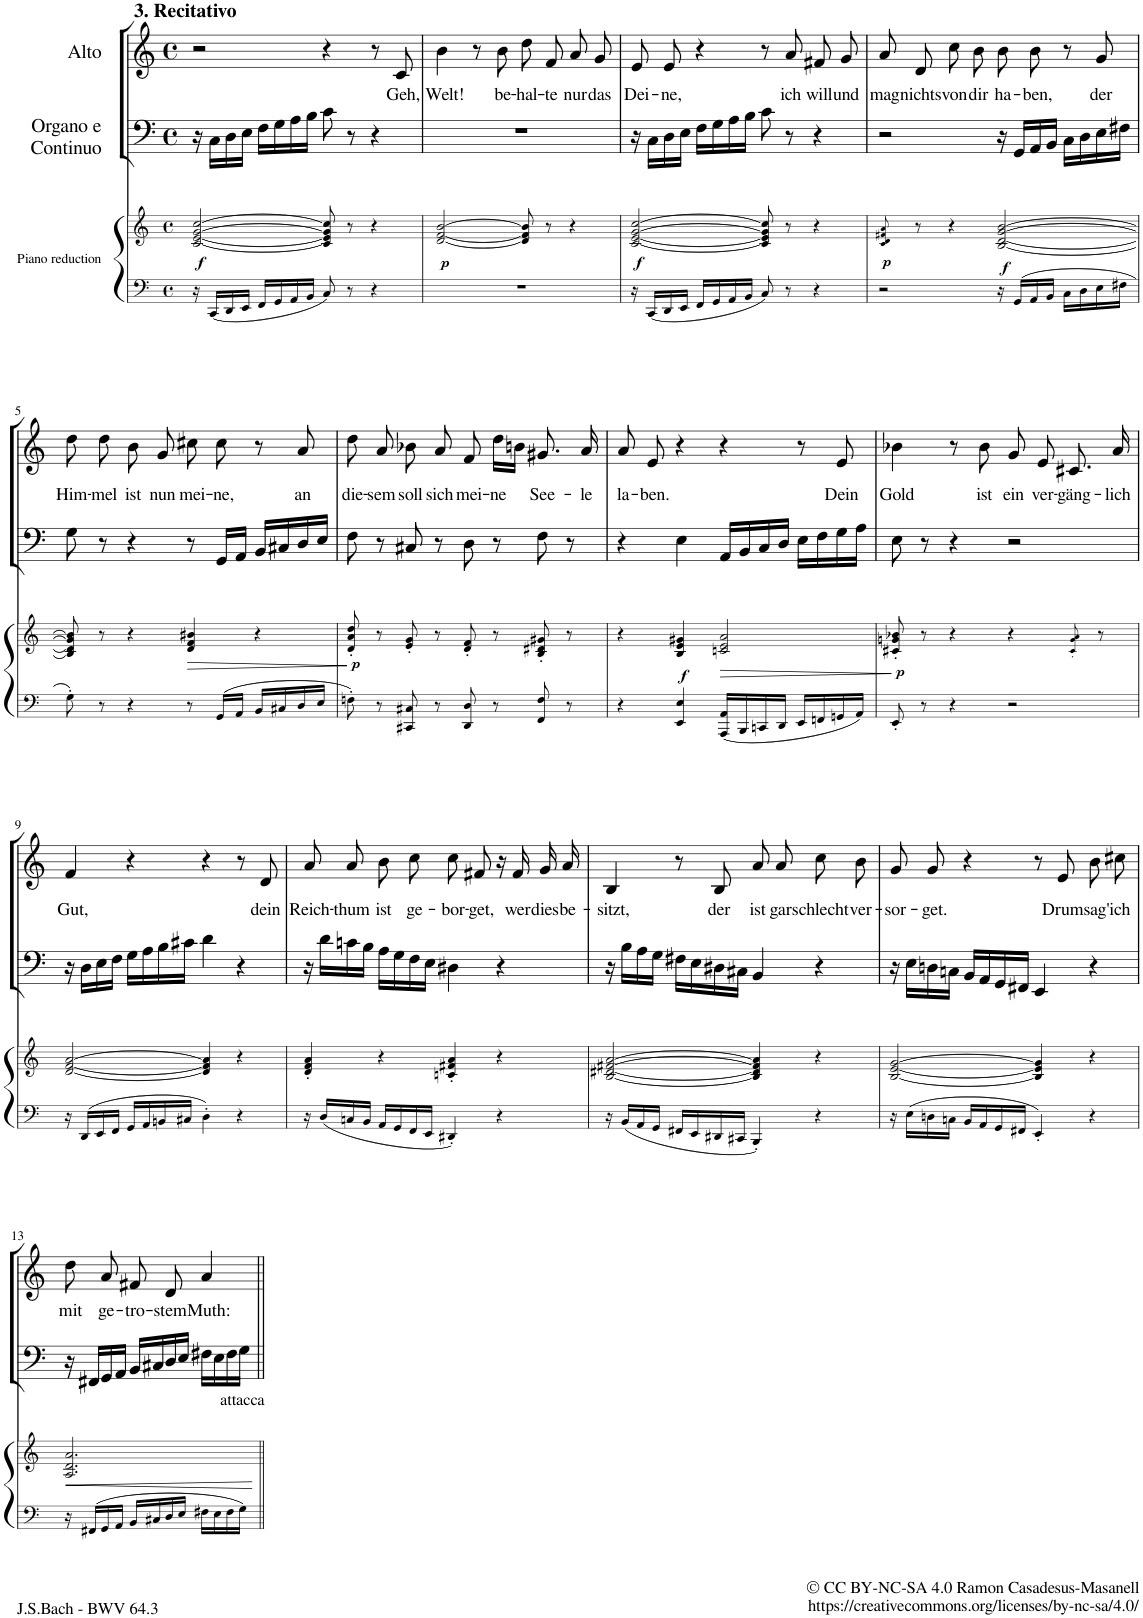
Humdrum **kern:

**kern	**kern	**dynam	**kern	**kern	**text
*part3	*part3	*part3	*part2	*part1	*part1
*staff4	*staff3	*staff3/4	*staff2	*staff1	*staff1
*I"Piano reduction	*	*	*I"Organo e Continuo	*I"Alto	*
*I'Pno	*	*	*	*	*
*stria5	*stria5	*	*	*	*
*clefF4	*clefG2	*	*clefF4	*clefG2	*
*k[]	*k[]	*	*k[]	*k[]	*
*M4/4	*M4/4	*	*M4/4	*M4/4	*
*met(c)	*met(c)	*	*met(c)	*met(c)	*
=1	=1	=1	=1	=1	=1
!	!	!	!	!LO:TX:a:B:t=3. Recitativo	!
!	!	!LO:DY:b	!	!	!
16r	[2c/ [2e/ [2g/ [2cc/	f	16r	2r	.
16CC/LL	.	.	16C\LL	.	.
16DD/	.	.	16D\	.	.
16EE/JJ	.	.	16E\JJ	.	.
16FF/LL	.	.	16F\LL	.	.
16GG/	.	.	16G\	.	.
16AA/	.	.	16A\	.	.
16BB/JJ	.	.	16B\JJ	.	.
8C/	8c/] 8e/] 8g/] 8cc/]	.	8c\	4r	.
8r	8r	.	8r	.	.
4r	4r	.	4r	8r	.
!	!	!	!	!	!LO:LY:b
.	.	.	.	8c/	Geh,
=2	=2	=2	=2	=2	=2
!	!	!LO:DY:b	!	!	!LO:LY:b
1r	[2d/ [2f/ [2b/	p	1r	4b\	Welt!
.	.	.	.	8r	.
!	!	!	!	!	!LO:LY:b
.	.	.	.	8b\	be-
!	!	!	!	!	!LO:LY:b
.	8d/] 8f/] 8b/]	.	.	8dd\	hal-
!	!	!	!	!	!LO:LY:b
.	8r	.	.	8f/	te
!	!	!	!	!	!LO:LY:b
.	4r	.	.	8a/	nur
!	!	!	!	!	!LO:LY:b
.	.	.	.	8g/	das
=3	=3	=3	=3	=3	=3
!	!	!LO:DY:b	!	!	!LO:LY:b
16r	[2c/ [2e/ [2g/ [2cc/	f	16r	8e/	Dei-
16CC/LL	.	.	16C\LL	.	.
!	!	!	!	!	!LO:LY:b
16DD/	.	.	16D\	8e/	ne,
16EE/JJ	.	.	16E\JJ	.	.
16FF/LL	.	.	16F\LL	4r	.
16GG/	.	.	16G\	.	.
16AA/	.	.	16A\	.	.
16BB/JJ	.	.	16B\JJ	.	.
8C/	8c/] 8e/] 8g/] 8cc/]	.	8c\	8r	.
!	!	!	!	!	!LO:LY:b
8r	8r	.	8r	8a/	ich
!	!	!	!	!	!LO:LY:b
4r	4r	.	4r	8f#X/	will
!	!	!	!	!	!LO:LY:b
.	.	.	.	8g/	und
=4	=4	=4	=4	=4	=4
!	!	!LO:DY:b	!	!	!LO:LY:b
2r	8c!/ 8d!/ 8f#X!/ 8a!/	p	2r	8a/	mag
!	!	!	!	!	!LO:LY:b
.	8r	.	.	8d/	nichts
!	!	!	!	!	!LO:LY:b
.	4r	.	.	8cc\	von
!	!	!	!	!	!LO:LY:b
.	.	.	.	8b\	dir
!	!	!LO:DY:b	!	!	!LO:LY:b
16r	[2B/ [2d/ [2g/ [2b/	f	16r	8b\	ha-
16GG/LL	.	.	16GG/LL	.	.
!	!	!	!	!	!LO:LY:b
16AA/	.	.	16AA/	8b\	ben,
16BB/JJ	.	.	16BB/JJ	.	.
16C\LL	.	.	16C\LL	8r	.
16D\	.	.	16D\	.	.
!	!	!	!	!	!LO:LY:b
16E\	.	.	16E\	8g/	der
16F#X\JJ	.	.	16F#X\JJ	.	.
!!LO:LB:g=z
=5	=5	=5	=5	=5	=5
!	!	!	!	!	!LO:LY:b
8G'\	8B/] 8d/] 8g/] 8b/]	.	8G\	8dd\	Him-
!	!	!	!	!	!LO:LY:b
8r	8r	.	8r	8dd\	mel
!	!	!	!	!	!LO:LY:b
4r	4r	.	4r	8b\	ist
!	!	!	!	!	!LO:LY:b
.	.	.	.	8g/	nun
!	!	!LO:HP:b	!	!	!LO:LY:b
8r	4d/ 4f/ 4b#X/	>	8r	8cc#X\	mei-
!	!	!	!	!	!LO:LY:b
16GG/LL	.	.	16GG/LL	8cc#\	ne,
16AA/JJ	.	.	16AA/JJ	.	.
16BB/LL	4r	.	16BB/LL	8r	.
16C#X/	.	.	16C#X/	.	.
!	!	!	!	!	!LO:LY:b
16D/	.	.	16D/	8a/	an
16E/JJ	.	.	16E/JJ	.	.
.	.	]	.	.	.
=6	=6	=6	=6	=6	=6
!	!	!LO:DY:b	!	!	!LO:LY:b
8Fn'\	8d/' 8a/' 8dd/'	p	8F\	8dd\	die-
!	!	!	!	!	!LO:LY:b
8r	8r	.	8r	8a/	sem
!	!	!	!	!	!LO:LY:b
8CC#X/ 8C#X/	8e/' 8g/'	.	8C#X/	8b-X\	soll
!	!	!	!	!	!LO:LY:b
8r	8r	.	8r	8a/	sich
!	!	!	!	!	!LO:LY:b
8DD/ 8D/	8d/' 8f/'	.	8D\	8f/	mei-
!	!	!	!	!	!LO:LY:b
8r	8r	.	8r	16dd\LL	ne
.	.	.	.	16bn\JJ	.
!	!	!	!	!	!LO:LY:b
8FF/ 8F/	8B/' 8d#X/' 8g#X/'	.	8F\	8.g#X/	See-
8r	8r	.	8r	.	.
!	!	!	!	!	!LO:LY:b
.	.	.	.	16a/	le
=7	=7	=7	=7	=7	=7
!	!	!	!	!	!LO:LY:b
4r	4r	.	4r	8a/	la-
!	!	!	!	!	!LO:LY:b
.	.	.	.	8e/	ben.
!	!	!LO:DY:b	!	!	!
4EE/ 4E/	4B/ 4e/ 4g#X/	f	4E\	4r	.
!	!	!LO:HP:b	!	!	!
16AAA/ 16AA/LL	2cn/ 2e/ 2a/	>	16AA/LL	4r	.
16BBB/	.	.	16BB/	.	.
16CCn/	.	.	16C/	.	.
16DD/JJ	.	.	16D/JJ	.	.
16EE/LL	.	.	16E\LL	8r	.
16FFn/	.	.	16F\	.	.
!	!	!	!	!	!LO:LY:b
16GGn/	.	.	16G\	8e/	Dein
16AA/JJ	.	.	16A\JJ	.	.
.	.	]	.	.	.
=8	=8	=8	=8	=8	=8
!	!	!LO:DY:b	!	!	!LO:LY:b
8EE'/	8c#X/' 8gn/' 8b-X/'	p	8E\	4b-X\	Gold
8r	8r	.	8r	.	.
4r	4r	.	4r	8r	.
!	!	!	!	!	!LO:LY:b
.	.	.	.	8b-\	ist
!	!	!	!	!	!LO:LY:b
2r	4r	.	2r	8g/	ein
!	!	!	!	!	!LO:LY:b
.	.	.	.	8e/	ver-
!	!	!	!	!	!LO:LY:b
.	8c#!/' 8g!/' 8a!/'	.	.	8.c#X/	gäng-
.	8r	.	.	.	.
!	!	!	!	!	!LO:LY:b
.	.	.	.	16a/	lich
!!LO:LB:g=z
=9	=9	=9	=9	=9	=9
!	!	!	!	!	!LO:LY:b
16r	[2d/ [2f/ [2a/	.	16r	4f/	Gut,
16DD/LL	.	.	16D\LL	.	.
16EE/	.	.	16E\	.	.
16FF/JJ	.	.	16F\JJ	.	.
16GG/LL	.	.	16G\LL	4r	.
16AA/	.	.	16A\	.	.
16BBn/	.	.	16B\	.	.
16C#X/JJ	.	.	16c#X\JJ	.	.
4D'\	4d/] 4f/] 4a/]	.	4d\	4r	.
4r	4r	.	4r	8r	.
!	!	!	!	!	!LO:LY:b
.	.	.	.	8d/	dein
=10	=10	=10	=10	=10	=10
!	!	!	!	!	!LO:LY:b
16r	4d/' 4f/' 4a/'	.	16r	8a/	Reich-
16D/LL	.	.	16d\LL	.	.
!	!	!	!	!	!LO:LY:b
16Cn/	.	.	16cn\	8a/	thum
16BB/JJ	.	.	16B\JJ	.	.
!	!	!	!	!	!LO:LY:b
16AA/LL	4r	.	16A\LL	8b\	ist
16GG/	.	.	16G\	.	.
!	!	!	!	!	!LO:LY:b
16FF/	.	.	16F\	8cc\	ge-
16EE/JJ	.	.	16E\JJ	.	.
!	!	!	!	!	!LO:LY:b
4DD#X'/	4cn/' 4f#X/' 4a/'	.	4D#X\	8cc\	bor-
!	!	!	!	!	!LO:LY:b
.	.	.	.	8f#X/	get,
4r	4r	.	4r	16r	.
!	!	!	!	!	!LO:LY:b
.	.	.	.	16f#/	wer
!	!	!	!	!	!LO:LY:b
.	.	.	.	16g/	dies
!	!	!	!	!	!LO:LY:b
.	.	.	.	16a/	be-
=11	=11	=11	=11	=11	=11
!	!	!	!	!	!LO:LY:b
16r	[2B/ [2d#X/ [2f#X/ [2a/	.	16r	4B/	sitzt,
16BB/LL	.	.	16B\LL	.	.
16AA/	.	.	16A\	.	.
16GG/JJ	.	.	16G\JJ	.	.
16FF#X/LL	.	.	16F#X\LL	8r	.
16EE/	.	.	16E\	.	.
!	!	!	!	!	!LO:LY:b
16DD#X/	.	.	16D#X\	8B/	der
16CC#X/JJ	.	.	16C#X\JJ	.	.
!	!	!	!	!	!LO:LY:b
4BBB'/	4B/] 4d#/] 4f#/] 4a/]	.	4BB/	8a/	ist
!	!	!	!	!	!LO:LY:b
.	.	.	.	8a/	gar
!	!	!	!	!	!LO:LY:b
4r	4r	.	4r	8cc\	schlecht
!	!	!	!	!	!LO:LY:b
.	.	.	.	8b\	ver-
=12	=12	=12	=12	=12	=12
!	!	!	!	!	!LO:LY:b
16r	[2B/ [2e/ [2g/	.	16r	8g/	sor-
16E\LL	.	.	16E\LL	.	.
!	!	!	!	!	!LO:LY:b
16Dn\	.	.	16Dn\	8g/	get.
16Cn\JJ	.	.	16Cn\JJ	.	.
16BB/LL	.	.	16BB/LL	4r	.
16AA/	.	.	16AA/	.	.
16GG/	.	.	16GG/	.	.
16FF#X/JJ	.	.	16FF#X/JJ	.	.
4EE'/	4B/] 4e/] 4g/]	.	4EE/	8r	.
!	!	!	!	!	!LO:LY:b
.	.	.	.	8e/	Drum
!	!	!	!	!	!LO:LY:b
4r	4r	.	4r	8b\	sag'
!	!	!	!	!	!LO:LY:b
.	.	.	.	8cc#X\	ich
!!LO:LB:g=z
=13	=13	=13	=13	=13	=13
!	!	!LO:HP:b	!	!	!LO:LY:b
16r	2.A/ 2.d/ 2.a/	<	16r	8dd\	mit
16FF#X/LL	.	.	16FF#X/LL	.	.
!	!	!	!	!	!LO:LY:b
16GG/	.	.	16GG/	8a/	ge-
16AA/JJ	.	.	16AA/JJ	.	.
!	!	!	!	!	!LO:LY:b
16BB/LL	.	.	16BB/LL	8f#X/	tro-
16C#X/	.	.	16C#X/	.	.
!	!	!	!	!	!LO:LY:b
16D/	.	.	16D/	8d/	stem
16E/JJ	.	.	16E/JJ	.	.
!	!	!	!	!	!LO:LY:b
16F#X\LL	.	.	16F#X\LL	4a/	Muth:
16E\	.	.	16E\	.	.
16F#\	.	.	16F#\	.	.
!	!	!	!LO:TX:b:t=attacca	!	!
16G\JJ	.	.	16G\JJ	.	.
.	.	[	.	.	.
=||	=||	=||	=||	=||	=||
*-	*-	*-	*-	*-	*-
